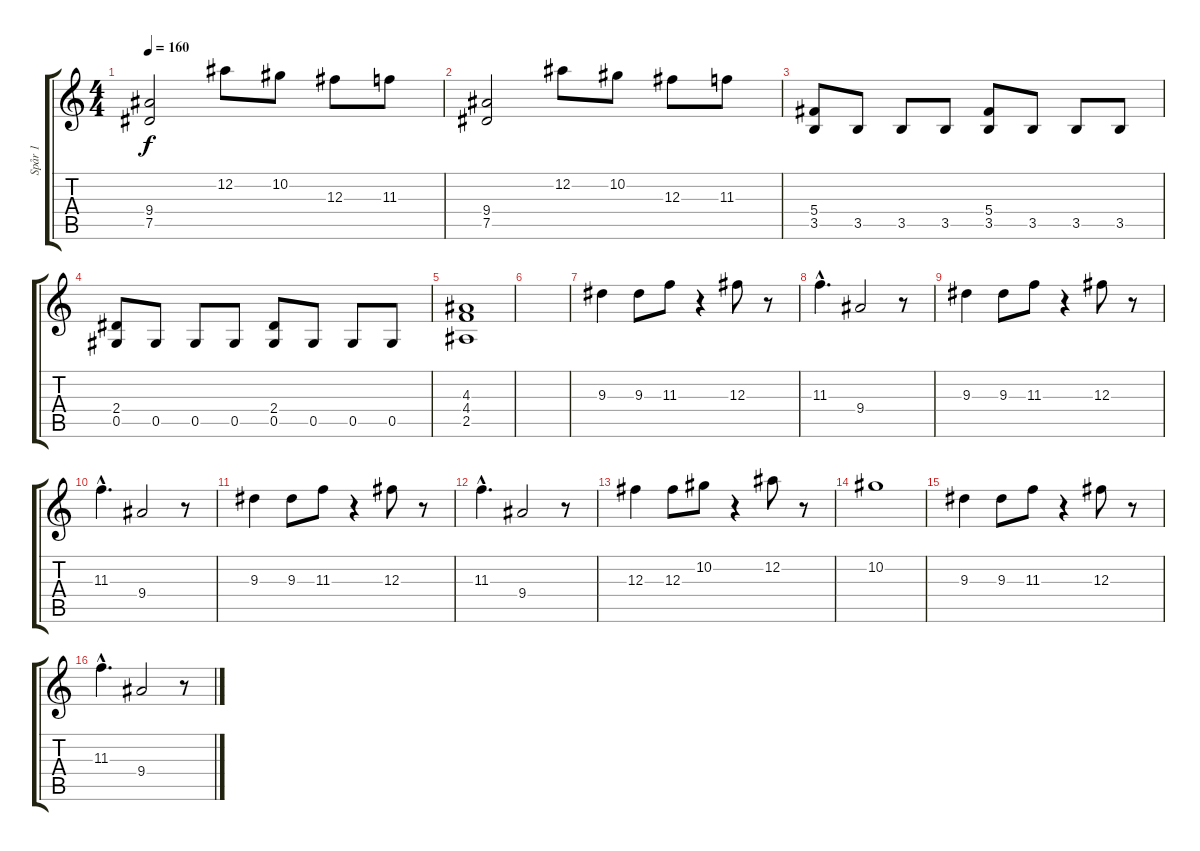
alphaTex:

\track ("Spår 1" "Spår 1") {instrument distortionguitar}
\staff {score tabs}
\tuning (Eb4 Bb3 Gb3 Db3 Ab2 Eb2) {hide}
\ts (4 4)
\tempo 160
\clef g2
\ks c
(9.4 7.5).2{dy f volume 13} 12.2.8 10.2.8 12.3.8 11.3.8 |
(9.4 7.5).2{volume 16} 12.2.8 10.2.8 12.3.8 11.3.8 |
(5.4 3.5).8 3.5.8 3.5.8 3.5.8 (5.4 3.5).8 3.5.8 3.5.8 3.5.8 |
(2.4 0.5).8 0.5.8 0.5.8 0.5.8 (2.4 0.5).8 0.5.8 0.5.8 0.5.8 |
(4.3 4.4 2.5).1 |
|
9.3.4{volume 13} 9.3.8 11.3.8 r.4 12.3.8 r.8 |
11.3{hac}.4{d} 9.4.2 r.8 |
9.3.4{volume 12} 9.3.8 11.3.8 r.4 12.3.8 r.8 |
11.3{hac}.4{d} 9.4.2 r.8 |
9.3.4{volume 12} 9.3.8 11.3.8 r.4 12.3.8 r.8 |
11.3{hac}.4{d} 9.4.2 r.8 |
12.3.4 12.3.8 10.2.8 r.4 12.2.8 r.8 |
10.2.1 |
9.3.4{volume 13} 9.3.8 11.3.8 r.4 12.3.8 r.8 |
11.3{hac}.4{d} 9.4.2 r.8
